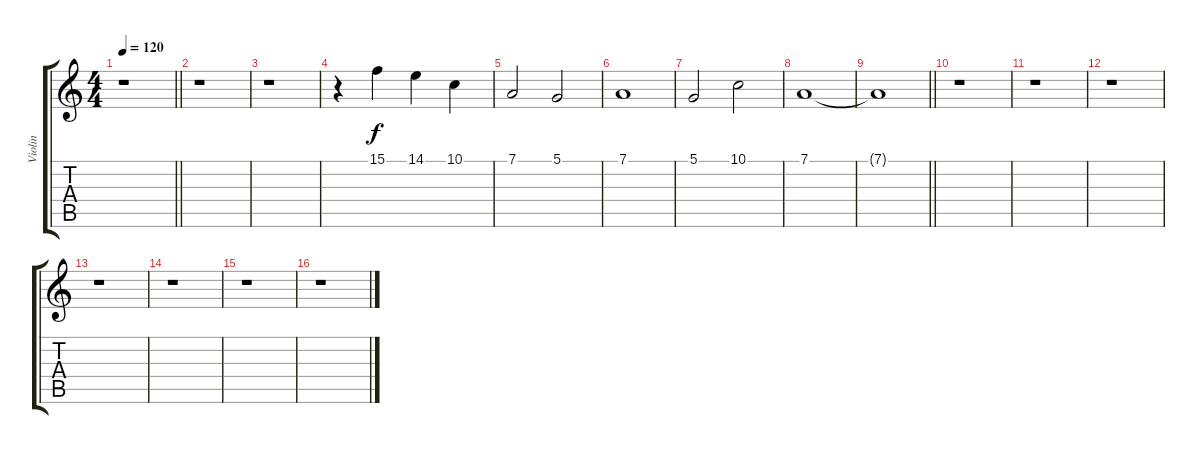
\track ("Violin" "Violin") {instrument violin}
\staff {score tabs}
\tuning (D4 A3 F3 C3 G2 D2) {hide}
\ts (4 4)
\tempo 120
\clef g2
\barLineRight lightlight
\ks c
r.1{dy f} |
r.1 |
r.1 |
r.4 15.1.4 14.1.4 10.1.4 |
7.1.2 5.1.2 |
7.1.1 |
5.1.2 10.1.2 |
7.1.1 |
\barLineRight lightlight
7.1{t}.1 |
r.1 |
r.1 |
r.1 |
r.1 |
r.1 |
r.1 |
r.1
